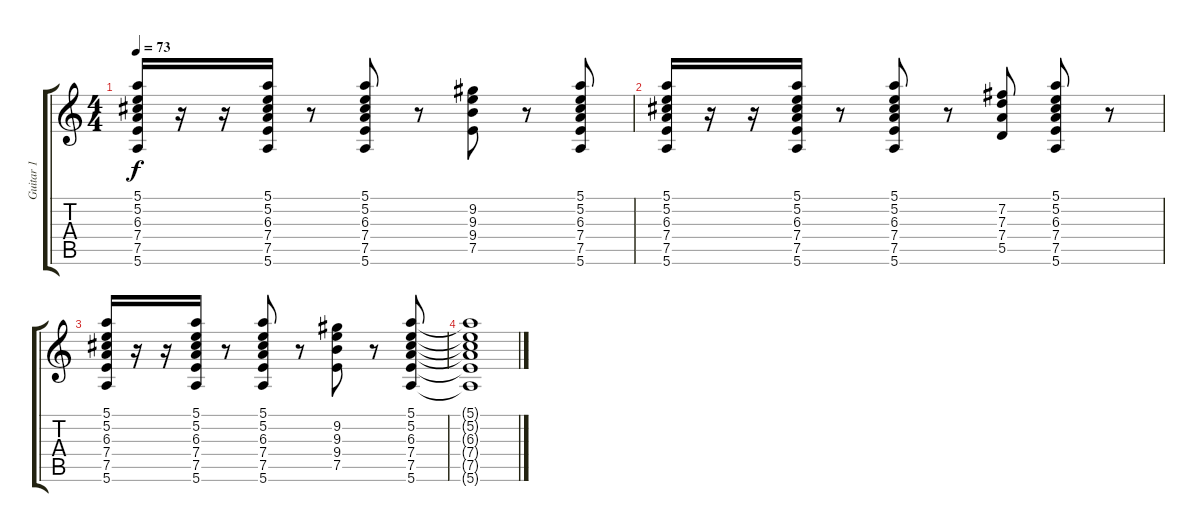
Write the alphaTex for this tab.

\track ("Guitar 1" "Guitar 1") {instrument electricguitarclean}
\staff {score tabs}
\tuning (E4 B3 G3 D3 A2 E2) {hide}
\ts (4 4)
\tempo 73
\clef g2
\ks c
(5.1 5.2 6.3 7.4 7.5 5.6).16{dy f} r.16 r.16 (5.1 5.2 6.3 7.4 7.5 5.6).16 r.8 (5.1 5.2 6.3 7.4 7.5 5.6).8 r.8 (9.2 9.3 9.4 7.5).8 r.8 (5.1 5.2 6.3 7.4 7.5 5.6).8 |
(5.1 5.2 6.3 7.4 7.5 5.6).16 r.16 r.16 (5.1 5.2 6.3 7.4 7.5 5.6).16 r.8 (5.1 5.2 6.3 7.4 7.5 5.6).8 r.8 (7.2 7.3 7.4 5.5).8 (5.1 5.2 6.3 7.4 7.5 5.6).8 r.8 |
(5.1 5.2 6.3 7.4 7.5 5.6).16 r.16 r.16 (5.1 5.2 6.3 7.4 7.5 5.6).16 r.8 (5.1 5.2 6.3 7.4 7.5 5.6).8 r.8 (9.2 9.3 9.4 7.5).8 r.8 (5.1 5.2 6.3 7.4 7.5 5.6).8 |
(5.1{t} 5.2{t} 6.3{t} 7.4{t} 7.5{t} 5.6{t}).1
